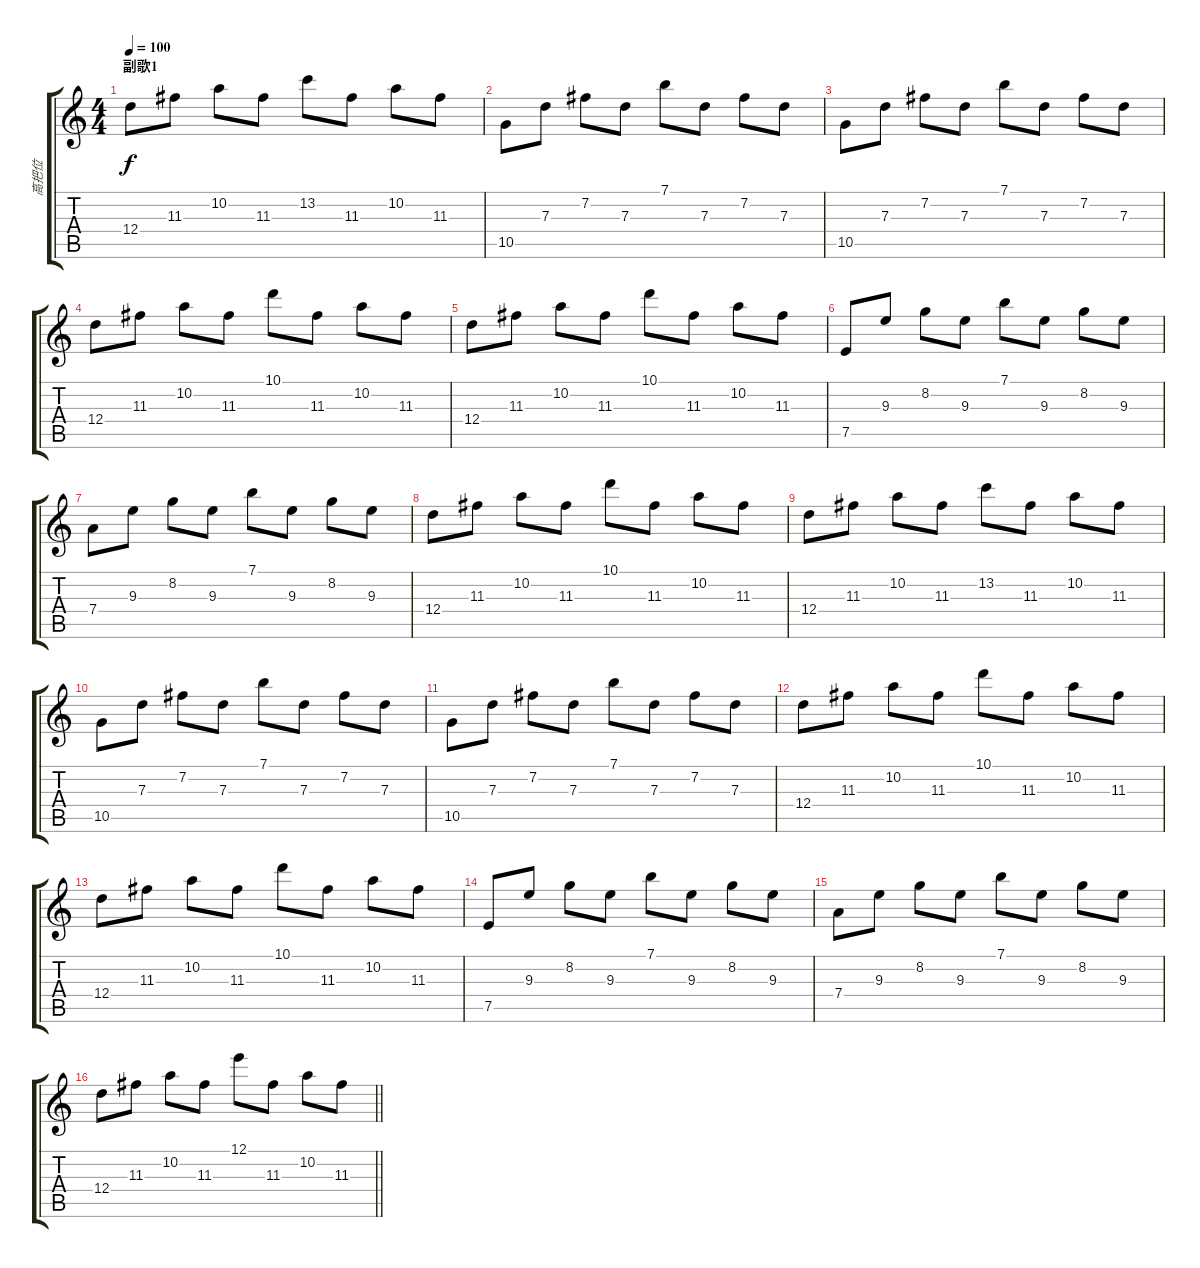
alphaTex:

\track ("高把位" "高把位") {instrument acousticguitarsteel}
\staff {score tabs}
\tuning (E4 B3 G3 D3 A2 E2) {hide}
\ts (4 4)
\section ("" "副歌1")
\tempo 100
\clef g2
\ks c
12.4.8{dy f} 11.3.8 10.2.8 11.3.8 13.2.8 11.3.8 10.2.8 11.3.8 |
10.5.8 7.3.8 7.2.8 7.3.8 7.1.8 7.3.8 7.2.8 7.3.8 |
10.5.8 7.3.8 7.2.8 7.3.8 7.1.8 7.3.8 7.2.8 7.3.8 |
12.4.8 11.3.8 10.2.8 11.3.8 10.1.8 11.3.8 10.2.8 11.3.8 |
12.4.8 11.3.8 10.2.8 11.3.8 10.1.8 11.3.8 10.2.8 11.3.8 |
7.5.8 9.3.8 8.2.8 9.3.8 7.1.8 9.3.8 8.2.8 9.3.8 |
7.4.8 9.3.8 8.2.8 9.3.8 7.1.8 9.3.8 8.2.8 9.3.8 |
12.4.8 11.3.8 10.2.8 11.3.8 10.1.8 11.3.8 10.2.8 11.3.8 |
12.4.8 11.3.8 10.2.8 11.3.8 13.2.8 11.3.8 10.2.8 11.3.8 |
10.5.8 7.3.8 7.2.8 7.3.8 7.1.8 7.3.8 7.2.8 7.3.8 |
10.5.8 7.3.8 7.2.8 7.3.8 7.1.8 7.3.8 7.2.8 7.3.8 |
12.4.8 11.3.8 10.2.8 11.3.8 10.1.8 11.3.8 10.2.8 11.3.8 |
12.4.8 11.3.8 10.2.8 11.3.8 10.1.8 11.3.8 10.2.8 11.3.8 |
7.5.8 9.3.8 8.2.8 9.3.8 7.1.8 9.3.8 8.2.8 9.3.8 |
7.4.8 9.3.8 8.2.8 9.3.8 7.1.8 9.3.8 8.2.8 9.3.8 |
\barLineRight lightlight
12.4.8 11.3.8 10.2.8 11.3.8 12.1.8 11.3.8 10.2.8 11.3.8
